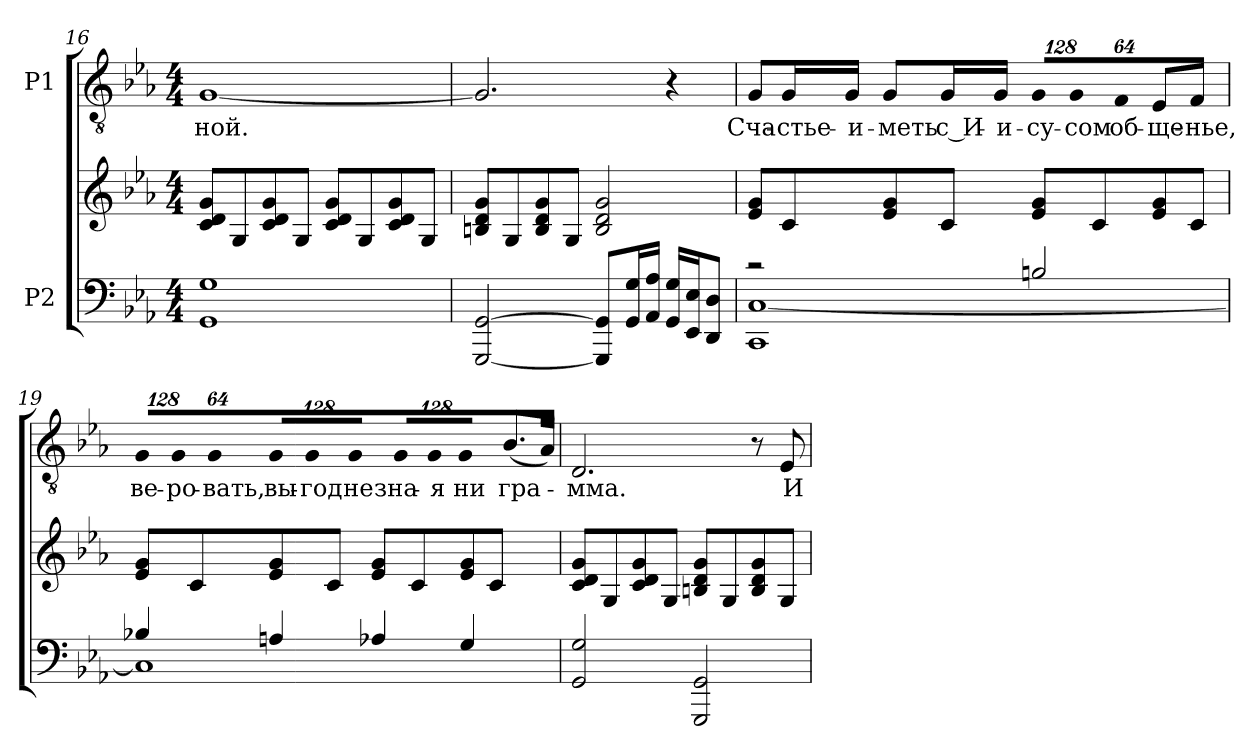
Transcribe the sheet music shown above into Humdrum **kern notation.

**kern	**kern	**kern	**text
*part2	*part2	*part1	*part1
*staff3	*staff2	*staff1	*staff1
*I"P2	*	*I"P1	*
*clefF4	*clefG2	*clefGv2	*
*	*	*ITrd7c12	*
*k[b-e-a-]	*k[b-e-a-]	*k[b-e-a-]	*
*c:	*c:	*c:	*
*M4/4	*M4/4	*M4/4	*
=16	=16	=16	=16
!	!	!	!LO:LY:b:color=#000000
1GGi 1Gi	8ci/ 8di 8giL	[<1GGi	-ной.
.	8Gi/	.	.
.	8ci/ 8di 8gi	.	.
.	8Gi/J	.	.
.	8ci/ 8di 8giL	.	.
.	8Gi/	.	.
.	8ci/ 8di 8gi	.	.
.	8Gi/J	.	.
=17	=17	=17	=17
[<2GGGi/ [>2GGi	8Bni/ 8di 8giL	2.GGi/]	.
.	8Gi/	.	.
.	8Bi/ 8di 8gi	.	.
.	8Gi/J	.	.
8GGGi/] 8GGi]L	2Bi/ 2di 2gi	.	.
16GGi/ 16GiL	.	.	.
16AA-i/ 16A-iJJ	.	.	.
16GGi/ 16GiLL	.	4r	.
16EE-i/ 16E-iJ	.	.	.
8DDi/ 8DiJ	.	.	.
!!LO:PB:g=z
=18	=18	=18	=18
*^	*	*	*
!	!	!	!	!LO:LY:b:color=#000000
2r	1CCi [<1Ci	8e-i/ 8giL	8GGi/L	Сча-
!	!	!	!	!LO:LY:b:color=#000000
.	.	8ci/	16GGi/L	-стье-
!	!	!	!	!LO:LY:b:color=#000000
.	.	.	16GGi/JJ	-и-
!	!	!	!	!LO:LY:b:color=#000000
.	.	8e-i/ 8gi	8GGi/L	-меть
!	!	!	!	!LO:LY:b:color=#000000
.	.	8ci/J	16GGi/L	с И-
!	!	!	!	!LO:LY:b:color=#000000
.	.	.	16GGi/JJ	-и-
*	*	*	*Xbrackettup	*
!	!	!	!LO:N:vis=8	!
!	!	!	!	!LO:LY:b:color=#000000
2Bni/	.	8e-i/ 8giL	1024%85GGi/L	-су-
!	!	!	!LO:N:vis=8	!
!	!	!	!	!LO:LY:b:color=#000000
.	.	.	1024%85GGi/	-сом
.	.	8ci/	.	.
!	!	!	!LO:N:vis=8	!
!	!	!	!	!LO:LY:b:color=#000000
.	.	.	512%43FFi/J	об-
!	!	!	!	!LO:LY:b:color=#000000
.	.	8e-i/ 8gi	8EE-i/L	-ще-
!	!	!	!	!LO:LY:b:color=#000000
.	.	8ci/J	8FFi/J	-нье,
=19	=19	=19	=19	=19
!	!	!	!LO:N:vis=8	!
!	!	!	!	!LO:LY:b:color=#000000
4B-Xi/	1Ci]	8e-i/ 8giL	1024%85GGi/L	ве-
!	!	!	!LO:N:vis=8	!
!	!	!	!	!LO:LY:b:color=#000000
.	.	.	1024%85GGi/	-ро-
.	.	8ci/	.	.
!	!	!	!LO:N:vis=8	!
!	!	!	!	!LO:LY:b:color=#000000
.	.	.	512%43GGi/J	-вать,
!	!	!	!LO:N:vis=8	!
!	!	!	!	!LO:LY:b:color=#000000
4Ani/	.	8e-i/ 8gi	1024%85GGi/L	вы-
!	!	!	!LO:N:vis=8	!
!	!	!	!	!LO:LY:b:color=#000000
.	.	.	1024%85GGi/	-год
.	.	8ci/J	.	.
!	!	!	!LO:N:vis=8	!
!	!	!	!	!LO:LY:b:color=#000000
.	.	.	512%43GGi/J	не
!	!	!	!LO:N:vis=8	!
!	!	!	!	!LO:LY:b:color=#000000
4A-Xi/	.	8e-i/ 8giL	1024%85GGi/L	зна-
!	!	!	!LO:N:vis=8	!
!	!	!	!	!LO:LY:b:color=#000000
.	.	.	1024%85GGi/	-я
.	.	8ci/	.	.
!	!	!	!LO:N:vis=8	!
!	!	!	!	!LO:LY:b:color=#000000
.	.	.	512%43GGi/J	ни
!	!	!	!	!LO:LY:b:color=#000000
4Gi/	.	8e-i/ 8gi	(8.BB-i/L	гра-
.	.	8ci/J	.	.
.	.	.	16AA-i/Jk)	.
*v	*v	*	*	*
!!LO:LB:g=z
=20	=20	=20	=20
!	!	!	!LO:LY:b:color=#000000
2GGi/ 2Gi	8ci/ 8di 8giL	2.DDi/	-мма.
.	8Gi/	.	.
.	8ci/ 8di 8gi	.	.
.	8Gi/J	.	.
2GGGi/ 2GGi	8Bni/ 8di 8giL	.	.
.	8Gi/	.	.
.	8Bi/ 8di 8gi	8r	.
!	!	!	!LO:LY:b:color=#000000
.	8Gi/J	8EE-i/	И
=	=	=	=
*-	*-	*-	*-
